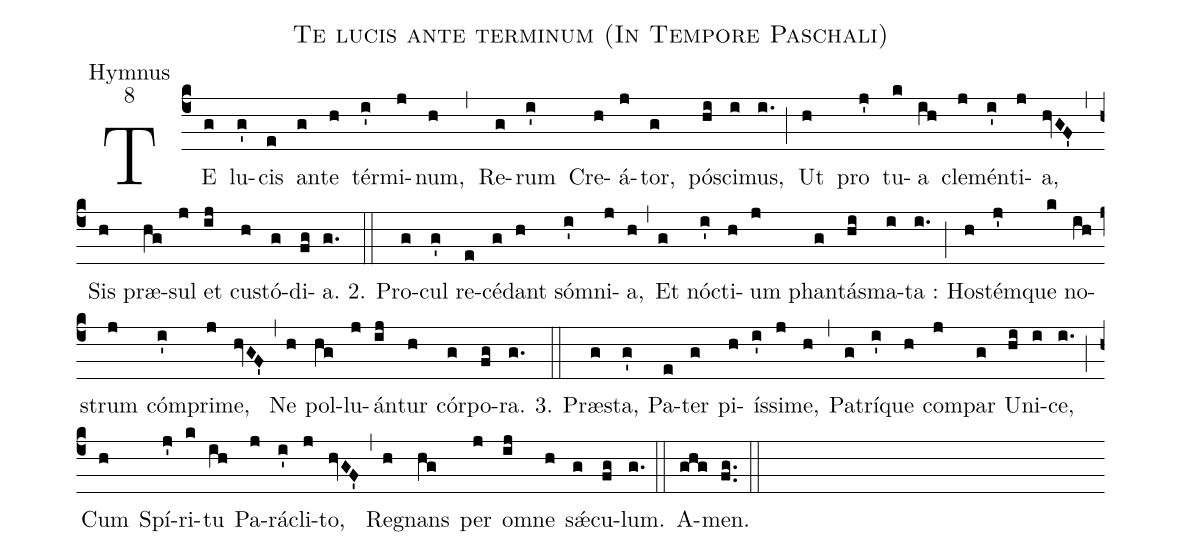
name:Te lucis ante terminum (In Tempore Paschali);
office-part:Hymnus;
mode:8;
%%
(c4) TE(g) lu(g')cis(e) an(g)te(h) tér(i')mi(j)num,(h) (,) Re(g)rum(i') Cre(h)á(j)tor,(g) pó(hi)sci(i)mus,(i.) (;) Ut(h) pro(j') tu(k)a(ih) cle(j)mén(i')ti(j)a,(hvGF') (,) Sis(h) præ(hg)sul(j) et(ij) cu(h)stó(g)di(fg)a.(g.) (::) 2. Pro(g)cul(g') re(e)cé(g)dant(h) só(i')mni(j)a,(h) (,) Et(g) nó(i')cti(h)um(j) phan(g)tá(hi)sma(i)ta :(i.) (;) Ho(h)stém(j')que(k) no(ih)strum(j) cóm(i')pri(j)me,(hvGF') (,) Ne(h) pol(hg)lu(j)án(ij)tur(h) cór(g)po(fg)ra.(g.) (::) 3. Præ(g)sta,(g') Pa(e)ter(g) pi(h)ís(i')si(j)me,(h) (,) Pa(g)trí(i')que(h) com(j)par(g) U(hi)ni(i)ce,(i.) (;) Cum(h) Spí(j')ri(k)tu(ih) Pa(j)rá(i')cli(j)to,(hvGF') (,) Re(h)gnans(hg) per(j) o(ij)mne(h) s<sp>'æ</sp>(g)cu(fg)lum.(g.) (::)
A(ghg)men.(fg..) (::)
